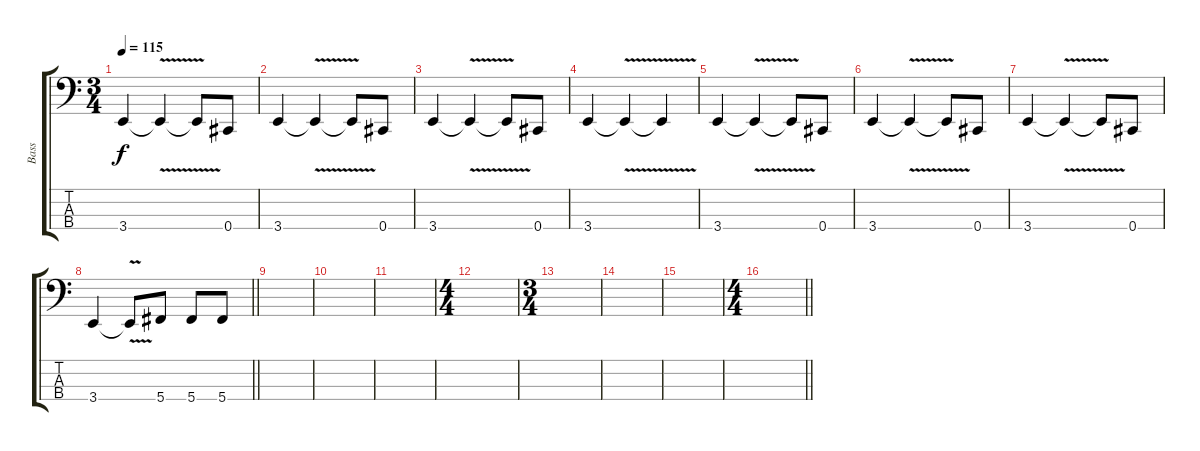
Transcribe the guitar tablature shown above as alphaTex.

\track ("Bass" "Bass") {instrument electricbassfinger}
\staff {score tabs}
\tuning (E2 B1 Gb1 Db1) {hide}
\ts (3 4)
\section ("" "")
\tempo 115
\clef f4
\ks c
3.4.4{dy f} 3.4{v t}.4 3.4{t}.8 0.4.8 |
3.4.4 3.4{v t}.4 3.4{t}.8 0.4.8 |
3.4.4 3.4{v t}.4 3.4{t}.8 0.4.8 |
3.4.4 3.4{v t}.4 3.4{t}.4 |
3.4.4 3.4{v t}.4 3.4{t}.8 0.4.8 |
3.4.4 3.4{v t}.4 3.4{t}.8 0.4.8 |
3.4.4 3.4{v t}.4 3.4{t}.8 0.4.8 |
\barLineRight lightlight
3.4.4 3.4{v t}.8 5.4.8 5.4.8 5.4.8 |
\section ("" "")
|
|
|
\ts (4 4)
|
\ts (3 4)
|
|
|
\ts (4 4)
\barLineRight lightlight
